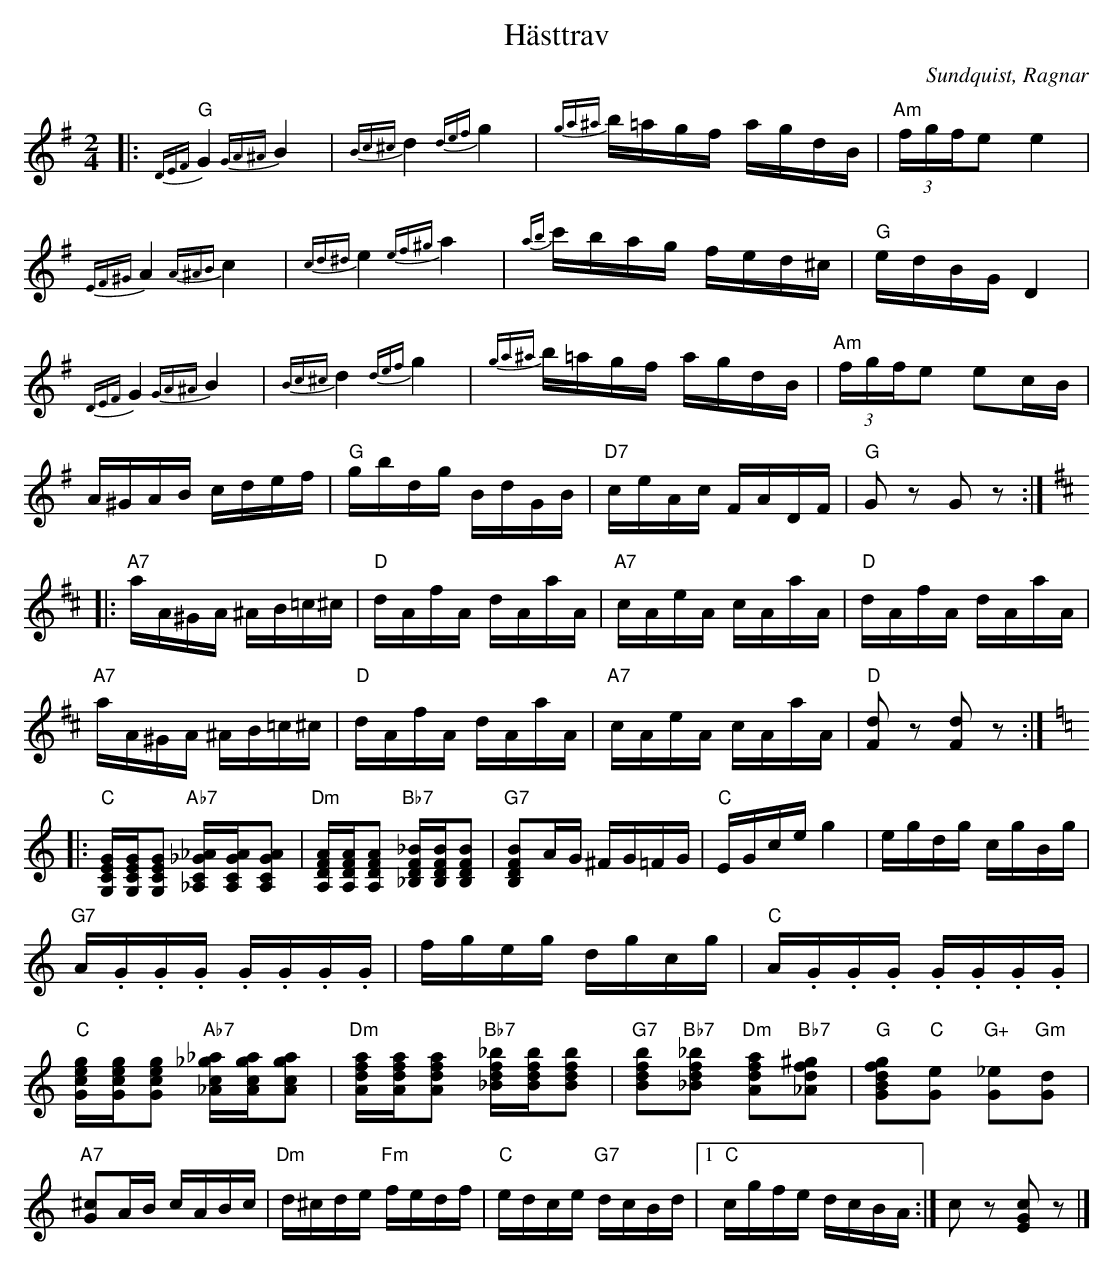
X:1
T:Hästtrav
C:Sundquist, Ragnar
L:1/16
M:2/4
K:G
|:"G"{DEF} G4{GA^A} B4 |{Bc^c} d4{def} g4 |{ga^a} b=agf agdB |"Am" (3fgfe2 e4 |
{EF^G} A4{A^AB} c4 |{cd^d} e4{ef^g} a4 |{ab} c'bag fed^c |"G" edBG D4 |
{DEF} G4{GA^A} B4 |{Bc^c} d4{def} g4 |{ga^a} b=agf agdB |"Am" (3fgfe2 e2cB |
A^GAB cdef |"G" gbdg BdGB |"D7" ceAc FADF |"G" G2 z2 G2 z2 ::
[K:D]"A7" aA^GA ^AB=c^c |"D" dAfA dAaA |"A7" cAeA cAaA |"D" dAfA dAaA |
"A7" aA^GA ^AB=c^c |"D" dAfA dAaA |"A7" cAeA cAaA |"D" [Fd]2 z2 [Fd]2 z2 ::
[K:C]"C" [G,CEG][G,CEG][G,CEG]2"Ab7" [_A,C_G_A][A,CGA][A,CGA]2 |[K:C]"Dm" [A,DFA][A,DFA][A,DFA]2"Bb7" [_B,DF_B][B,DFB][B,DFB]2 |
"G7" [B,DFB]2AG ^FG=FG |"C" EGce g4 |egdg cgBg |"G7" A.G.G.G .G.G.G.G |
fgeg dgcg |"C" A.G.G.G .G.G.G.G |"C" [Gceg][Gceg][Gceg]2"Ab7" [_Ac_g_a][Acga][Acga]2 |
"Dm" [Adfa][Adfa][Adfa]2"Bb7" [_Bdf_b][Bdfb][Bdfb]2 |
"G7" [Bdfb]2"Bb7"[_Bdf_b]2"Dm" [Adfa]2"Bb7"[_Adf^g]2 |"G" [GBdfg]2"C"[Ge]2"G+" [G_e]2"Gm"[Gd]2 |
"A7" [G^c]2AB cABc |"Dm" d^cde"Fm" fedf |"C" edce"G7" dcBd |1"C" cgfe dcBA :|
2 c2 z2 [EGc]2 z2 |]
